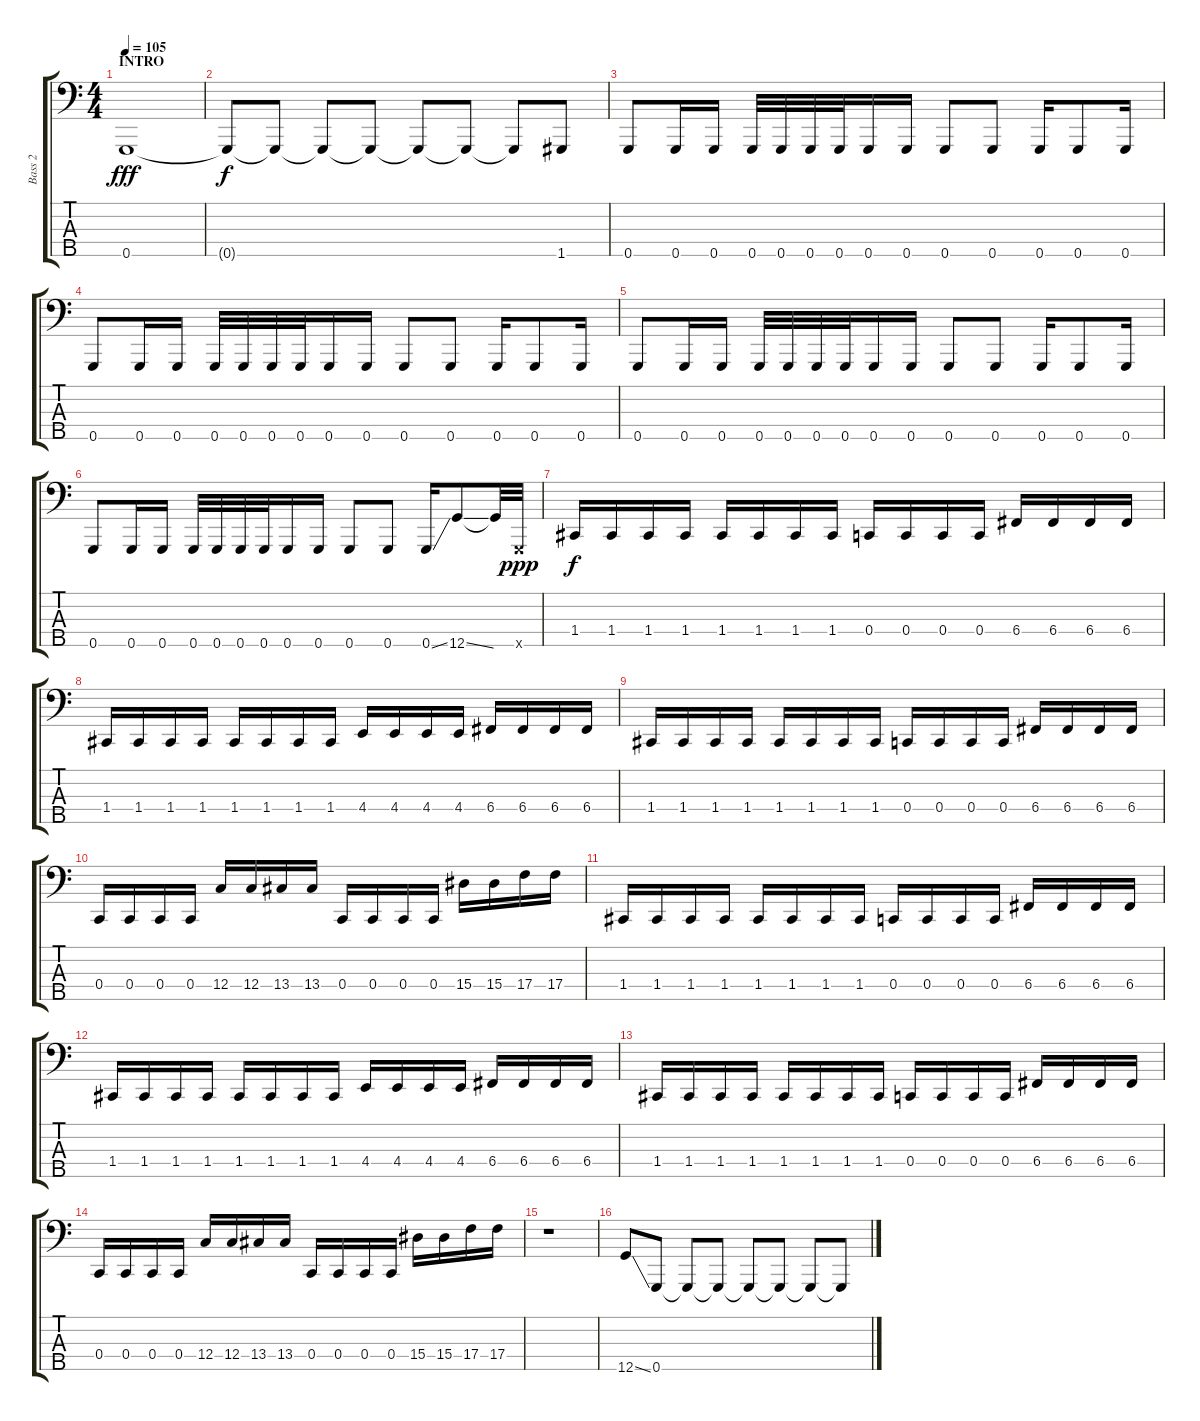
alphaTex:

\track ("Bass 2" "Bass 2") {instrument electricbasspick}
\staff {score tabs}
\tuning (F2 C2 G1 C1 G0) {hide}
\ts (4 4)
\section ("" "INTRO")
\tempo 105
\clef f4
\ks c
0.5.1{dy fff instrument electricbasspick} |
0.5{t}.8{dy f} 0.5{t}.8 0.5{t}.8 0.5{t}.8 0.5{t}.8 0.5{t}.8 0.5{t}.8 1.5.8 |
0.5.8 0.5.16 0.5.16 0.5.32 0.5.32 0.5.32 0.5.32 0.5.16 0.5.16 0.5.8 0.5.8 0.5.16 0.5.8 0.5.16 |
0.5.8 0.5.16 0.5.16 0.5.32 0.5.32 0.5.32 0.5.32 0.5.16 0.5.16 0.5.8 0.5.8 0.5.16 0.5.8 0.5.16 |
0.5.8 0.5.16 0.5.16 0.5.32 0.5.32 0.5.32 0.5.32 0.5.16 0.5.16 0.5.8 0.5.8 0.5.16 0.5.8 0.5.16 |
0.5.8 0.5.16 0.5.16 0.5.32 0.5.32 0.5.32 0.5.32 0.5.16 0.5.16 0.5.8 0.5.8 0.5{ss}.16 12.5{ss}.8 12.5{t}.32 0.5{x}.32{dy ppp} |
1.4.16{dy f} 1.4.16 1.4.16 1.4.16 1.4.16 1.4.16 1.4.16 1.4.16 0.4.16 0.4.16 0.4.16 0.4.16 6.4.16 6.4.16 6.4.16 6.4.16 |
1.4.16 1.4.16 1.4.16 1.4.16 1.4.16 1.4.16 1.4.16 1.4.16 4.4.16 4.4.16 4.4.16 4.4.16 6.4.16 6.4.16 6.4.16 6.4.16 |
1.4.16 1.4.16 1.4.16 1.4.16 1.4.16 1.4.16 1.4.16 1.4.16 0.4.16 0.4.16 0.4.16 0.4.16 6.4.16 6.4.16 6.4.16 6.4.16 |
0.4.16 0.4.16 0.4.16 0.4.16 12.4.16 12.4.16 13.4.16 13.4.16 0.4.16 0.4.16 0.4.16 0.4.16 15.4.16 15.4.16 17.4.16 17.4.16 |
1.4.16 1.4.16 1.4.16 1.4.16 1.4.16 1.4.16 1.4.16 1.4.16 0.4.16 0.4.16 0.4.16 0.4.16 6.4.16 6.4.16 6.4.16 6.4.16 |
1.4.16 1.4.16 1.4.16 1.4.16 1.4.16 1.4.16 1.4.16 1.4.16 4.4.16 4.4.16 4.4.16 4.4.16 6.4.16 6.4.16 6.4.16 6.4.16 |
1.4.16 1.4.16 1.4.16 1.4.16 1.4.16 1.4.16 1.4.16 1.4.16 0.4.16 0.4.16 0.4.16 0.4.16 6.4.16 6.4.16 6.4.16 6.4.16 |
0.4.16 0.4.16 0.4.16 0.4.16 12.4.16 12.4.16 13.4.16 13.4.16 0.4.16 0.4.16 0.4.16 0.4.16 15.4.16 15.4.16 17.4.16 17.4.16 |
r.1 |
12.5{ss}.8 0.5.8 0.5{t}.8 0.5{t}.8 0.5{t}.8 0.5{t}.8 0.5{t}.8 0.5{t}.8
